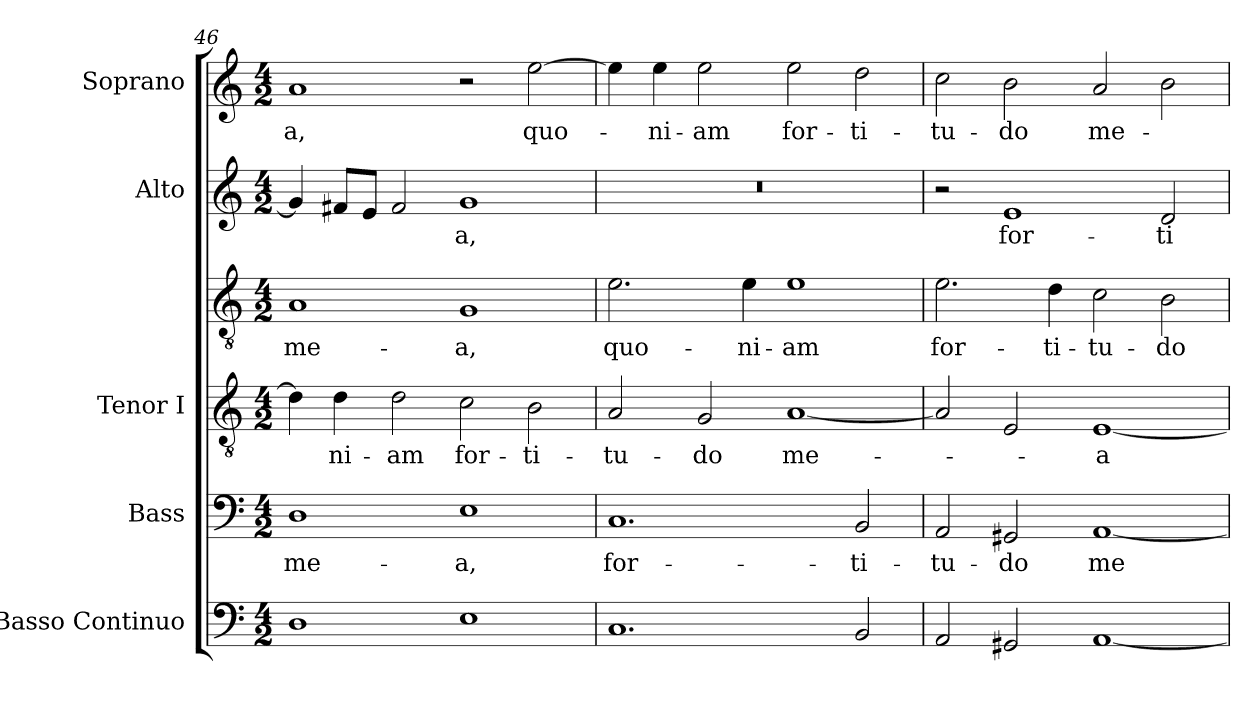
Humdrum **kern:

**kern	**kern	**text	**kern	**text	**kern	**text	**kern	**text	**kern	**text
*part5	*part4	*part4	*part3	*part3	*part3	*part3	*part2	*part2	*part1	*part1
*staff6	*staff5	*staff5	*staff4	*staff4	*staff3	*staff3	*staff2	*staff2	*staff1	*staff1
*I"Basso Continuo	*I"Bass	*	*I"Tenor I	*	*	*	*I"Alto	*	*I"Soprano	*
*	*I'B	*	*I'T	*	*	*	*I'A	*	*I'S	*
*clefF4	*clefF4	*	*clefGv2	*	*clefGv2	*	*clefG2	*	*clefG2	*
*	*ITrd7c12	*	*	*	*	*	*	*	*	*
*k[]	*k[]	*	*k[]	*	*k[]	*	*k[]	*	*k[]	*
*C:	*C:	*	*C:	*	*C:	*	*C:	*	*C:	*
*M4/2	*M4/2	*	*M4/2	*	*M4/2	*	*M4/2	*	*M4/2	*
=46	=46	=46	=46	=46	=46	=46	=46	=46	=46	=46
!	!	!LO:LY:b:color=#000000	!	!	!	!	!	!	!	!
!	!	!	!	!	!	!LO:LY:b:color=#000000	!	!	!	!
!	!	!	!	!	!	!	!	!	!	!LO:LY:b:color=#000000
1Di	1DDi	me-	4di\]	.	1Ai	me-	4gi/]	.	1ai	-a,
!	!	!	!	!LO:LY:b:color=#000000	!	!	!	!	!	!
.	.	.	4di\	-ni-	.	.	8f#Xi/L	.	.	.
.	.	.	.	.	.	.	8ei/J	.	.	.
!	!	!	!	!LO:LY:b:color=#000000	!	!	!	!	!	!
.	.	.	2di\	-am	.	.	2f#i/	.	.	.
!	!	!LO:LY:b:color=#000000	!	!	!	!	!	!	!	!
!	!	!	!	!LO:LY:b:color=#000000	!	!	!	!	!	!
!	!	!	!	!	!	!LO:LY:b:color=#000000	!	!	!	!
!	!	!	!	!	!	!	!	!LO:LY:b:color=#000000	!	!
1Ei	1EEi	-a,	2ci\	for-	1Gi	-a,	1gi	-a,	2r	.
!	!	!	!	!LO:LY:b:color=#000000	!	!	!	!	!	!
!	!	!	!	!	!	!	!	!	!	!LO:LY:b:color=#000000
.	.	.	2Bi\	-ti-	.	.	.	.	[>2eei\	quo-
!!LO:PB:g=z
=47	=47	=47	=47	=47	=47	=47	=47	=47	=47	=47
!	!	!LO:LY:b:color=#000000	!	!	!	!	!	!	!	!
!	!	!	!	!LO:LY:b:color=#000000	!	!	!	!	!	!
!	!	!	!	!	!	!LO:LY:b:color=#000000	!LO:N:vis=1	!	!	!
1.Ci	1.CCi	for-	2Ai/	-tu-	2.ei\	quo-	0r	.	4eei\]	.
!	!	!	!	!	!	!	!	!	!	!LO:LY:b:color=#000000
.	.	.	.	.	.	.	.	.	4eei\	-ni-
!	!	!	!	!LO:LY:b:color=#000000	!	!	!	!	!	!
!	!	!	!	!	!	!	!	!	!	!LO:LY:b:color=#000000
.	.	.	2Gi/	-do	.	.	.	.	2eei\	-am
!	!	!	!	!	!	!LO:LY:b:color=#000000	!	!	!	!
.	.	.	.	.	4ei\	-ni-	.	.	.	.
!	!	!	!	!LO:LY:b:color=#000000	!	!	!	!	!	!
!	!	!	!	!	!	!LO:LY:b:color=#000000	!	!	!	!
!	!	!	!	!	!	!	!	!	!	!LO:LY:b:color=#000000
.	.	.	[<1Ai	me-	1ei	-am	.	.	2eei\	for-
!	!	!LO:LY:b:color=#000000	!	!	!	!	!	!	!	!
!	!	!	!	!	!	!	!	!	!	!LO:LY:b:color=#000000
2BBi/	2BBBi/	-ti-	.	.	.	.	.	.	2ddi\	-ti-
=48	=48	=48	=48	=48	=48	=48	=48	=48	=48	=48
!	!	!LO:LY:b:color=#000000	!	!	!	!	!	!	!	!
!	!	!	!	!	!	!LO:LY:b:color=#000000	!	!	!	!
!	!	!	!	!	!	!	!	!	!	!LO:LY:b:color=#000000
2AAi/	2AAAi/	-tu-	2Ai/]	.	2.ei\	for-	2r	.	2cci\	-tu-
!	!	!LO:LY:b:color=#000000	!	!	!	!	!	!	!	!
!	!	!	!	!	!	!	!	!LO:LY:b:color=#000000	!	!
!	!	!	!	!	!	!	!	!	!	!LO:LY:b:color=#000000
2GG#Xi/	2GGG#Xi/	-do	2Ei/	.	.	.	1ei	for-	2bi\	-do
!	!	!	!	!	!	!LO:LY:b:color=#000000	!	!	!	!
.	.	.	.	.	4di\	-ti-	.	.	.	.
!	!	!LO:LY:b:color=#000000	!	!	!	!	!	!	!	!
!	!	!	!	!LO:LY:b:color=#000000	!	!	!	!	!	!
!	!	!	!	!	!	!LO:LY:b:color=#000000	!	!	!	!
!	!	!	!	!	!	!	!	!	!	!LO:LY:b:color=#000000
[<1AAi	[<1AAAi	me-	[<1Ei	-a	2ci\	-tu-	.	.	2ai/	me-
!	!	!	!	!	!	!LO:LY:b:color=#000000	!	!	!	!
!	!	!	!	!	!	!	!	!LO:LY:b:color=#000000	!	!
.	.	.	.	.	2Bi\	-do	2di/	-ti-	2bi\	.
=	=	=	=	=	=	=	=	=	=	=
*-	*-	*-	*-	*-	*-	*-	*-	*-	*-	*-
